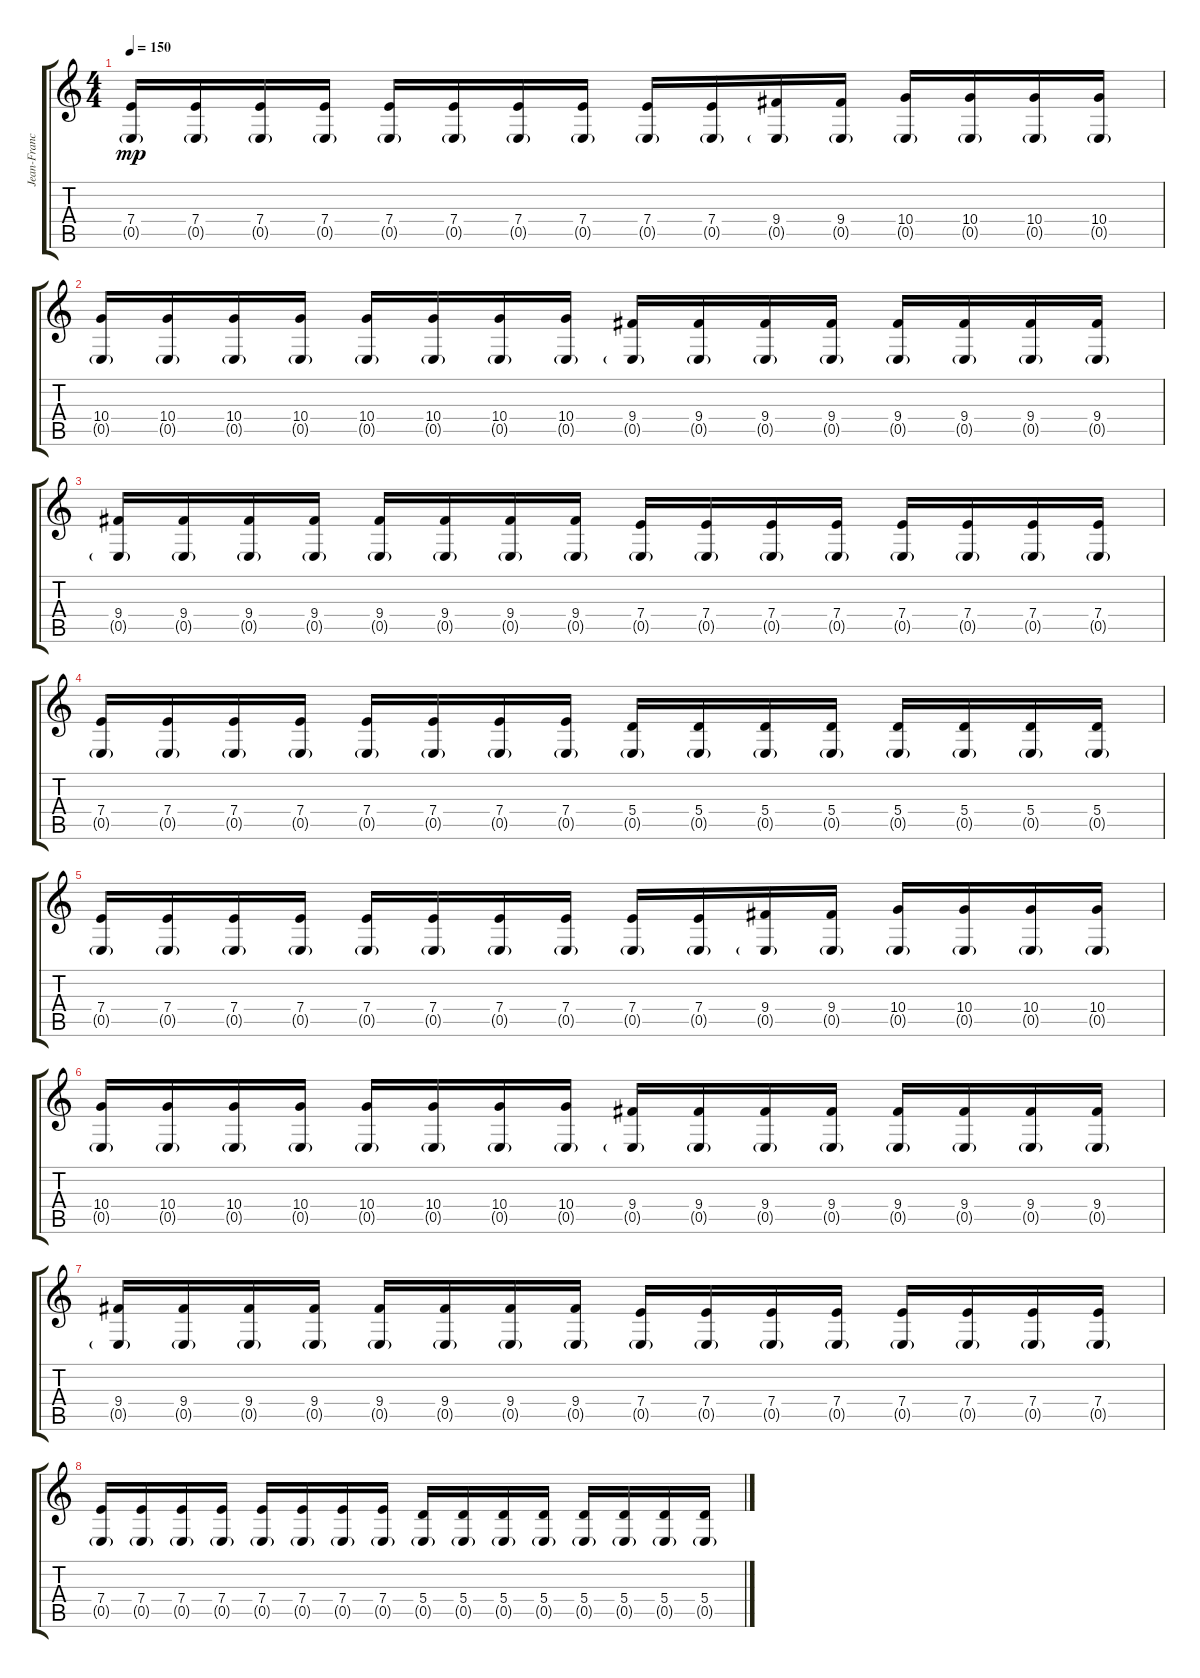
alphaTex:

\track ("Jean-Francois Dagenals (Lead)" "Jean-Franc") {instrument distortionguitar}
\staff {score tabs}
\tuning (B3 Gb3 D3 A2 E2 B1) {hide}
\ts (4 4)
\tempo 150
\clef g2
\ks c
(7.4 0.5{g}).16{dy mp} (7.4 0.5{g}).16 (7.4 0.5{g}).16 (7.4 0.5{g}).16 (7.4 0.5{g}).16 (7.4 0.5{g}).16 (7.4 0.5{g}).16 (7.4 0.5{g}).16 (7.4 0.5{g}).16 (7.4 0.5{g}).16 (9.4 0.5{g}).16 (9.4 0.5{g}).16 (10.4 0.5{g}).16 (10.4 0.5{g}).16 (10.4 0.5{g}).16 (10.4 0.5{g}).16 |
(10.4 0.5{g}).16 (10.4 0.5{g}).16 (10.4 0.5{g}).16 (10.4 0.5{g}).16 (10.4 0.5{g}).16 (10.4 0.5{g}).16 (10.4 0.5{g}).16 (10.4 0.5{g}).16 (9.4 0.5{g}).16 (9.4 0.5{g}).16 (9.4 0.5{g}).16 (9.4 0.5{g}).16 (9.4 0.5{g}).16 (9.4 0.5{g}).16 (9.4 0.5{g}).16 (9.4 0.5{g}).16 |
(9.4 0.5{g}).16 (9.4 0.5{g}).16 (9.4 0.5{g}).16 (9.4 0.5{g}).16 (9.4 0.5{g}).16 (9.4 0.5{g}).16 (9.4 0.5{g}).16 (9.4 0.5{g}).16 (7.4 0.5{g}).16 (7.4 0.5{g}).16 (7.4 0.5{g}).16 (7.4 0.5{g}).16 (7.4 0.5{g}).16 (7.4 0.5{g}).16 (7.4 0.5{g}).16 (7.4 0.5{g}).16 |
(7.4 0.5{g}).16 (7.4 0.5{g}).16 (7.4 0.5{g}).16 (7.4 0.5{g}).16 (7.4 0.5{g}).16 (7.4 0.5{g}).16 (7.4 0.5{g}).16 (7.4 0.5{g}).16 (5.4 0.5{g}).16 (5.4 0.5{g}).16 (5.4 0.5{g}).16 (5.4 0.5{g}).16 (5.4 0.5{g}).16 (5.4 0.5{g}).16 (5.4 0.5{g}).16 (5.4 0.5{g}).16 |
(7.4 0.5{g}).16 (7.4 0.5{g}).16 (7.4 0.5{g}).16 (7.4 0.5{g}).16 (7.4 0.5{g}).16 (7.4 0.5{g}).16 (7.4 0.5{g}).16 (7.4 0.5{g}).16 (7.4 0.5{g}).16 (7.4 0.5{g}).16 (9.4 0.5{g}).16 (9.4 0.5{g}).16 (10.4 0.5{g}).16 (10.4 0.5{g}).16 (10.4 0.5{g}).16 (10.4 0.5{g}).16 |
(10.4 0.5{g}).16 (10.4 0.5{g}).16 (10.4 0.5{g}).16 (10.4 0.5{g}).16 (10.4 0.5{g}).16 (10.4 0.5{g}).16 (10.4 0.5{g}).16 (10.4 0.5{g}).16 (9.4 0.5{g}).16 (9.4 0.5{g}).16 (9.4 0.5{g}).16 (9.4 0.5{g}).16 (9.4 0.5{g}).16 (9.4 0.5{g}).16 (9.4 0.5{g}).16 (9.4 0.5{g}).16 |
(9.4 0.5{g}).16 (9.4 0.5{g}).16 (9.4 0.5{g}).16 (9.4 0.5{g}).16 (9.4 0.5{g}).16 (9.4 0.5{g}).16 (9.4 0.5{g}).16 (9.4 0.5{g}).16 (7.4 0.5{g}).16 (7.4 0.5{g}).16 (7.4 0.5{g}).16 (7.4 0.5{g}).16 (7.4 0.5{g}).16 (7.4 0.5{g}).16 (7.4 0.5{g}).16 (7.4 0.5{g}).16 |
(7.4 0.5{g}).16 (7.4 0.5{g}).16 (7.4 0.5{g}).16 (7.4 0.5{g}).16 (7.4 0.5{g}).16 (7.4 0.5{g}).16 (7.4 0.5{g}).16 (7.4 0.5{g}).16 (5.4 0.5{g}).16 (5.4 0.5{g}).16 (5.4 0.5{g}).16 (5.4 0.5{g}).16 (5.4 0.5{g}).16 (5.4 0.5{g}).16 (5.4 0.5{g}).16 (5.4 0.5{g}).16
